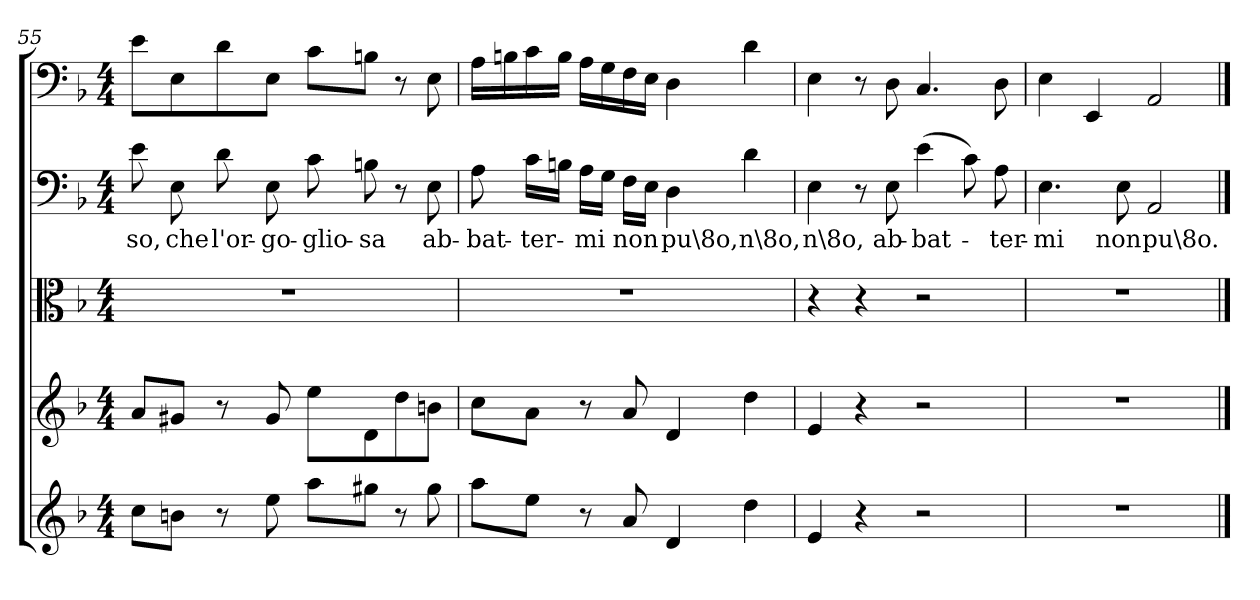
**kern	**kern	**kern	**kern	**text	**kern
*part5	*part4	*part3	*part2	*part2	*part1
*staff5	*staff4	*staff3	*staff2	*staff2	*staff1
*clefG2	*clefG2	*clefC3	*clefF4	*	*clefF4
*k[b-]	*k[b-]	*k[b-]	*k[b-]	*	*k[b-]
*d:	*d:	*d:	*d:	*	*d:
*M4/4	*M4/4	*M4/4	*M4/4	*	*M4/4
=55	=55	=55	=55	=55	=55
8cc\L	8a/L	1r	8e\	so,	8e\L
8bn\J	8g#X/J	.	8E\	che	8E\
8r	8r	.	8d\	l'or-	8d\
8ee\	8g#/	.	8E\	-go-	8E\J
8aa\L	8ee\L	.	8c\	-glio-	8c\L
8gg#X\J	8d\	.	8Bn\	-sa	8Bn\J
8r	8dd\	.	8r	.	8r
8gg#\	8bn\J	.	8E\	ab-	8E\
=56	=56	=56	=56	=56	=56
8aa\L	8cc\L	1r	8A\	-bat-	16A\LL
.	.	.	.	.	16Bn\
8ee\J	8a\J	.	16c\LL	-ter-	16c\
.	.	.	16Bn\JJ	.	16B\JJ
8r	8r	.	16A\LL	-mi	16A\LL
.	.	.	16G\JJ	.	16G\
8a/	8a/	.	16F\LL	non	16F\
.	.	.	16E\JJ	.	16E\JJ
4d/	4d/	.	4D\	pu\8o,	4D\
4dd\	4dd\	.	4d\	n\8o,	4d\
=57	=57	=57	=57	=57	=57
4e/	4e/	4r	4E\	n\8o,	4E\
4r	4r	4r	8r	.	8r
.	.	.	8E\	ab-	8D\
2r	2r	2r	(4e\	-bat-	4.C/
.	.	.	8c\)	.	.
.	.	.	8A\	-ter-	8D\
=58	=58	=58	=58	=58	=58
1r	1r	1r	4.E\	-mi	4E\
.	.	.	.	.	4EE/
.	.	.	8E\	non	.
.	.	.	2AA/	pu\8o.	2AA/
==	==	==	==	==	==
*-	*-	*-	*-	*-	*-
